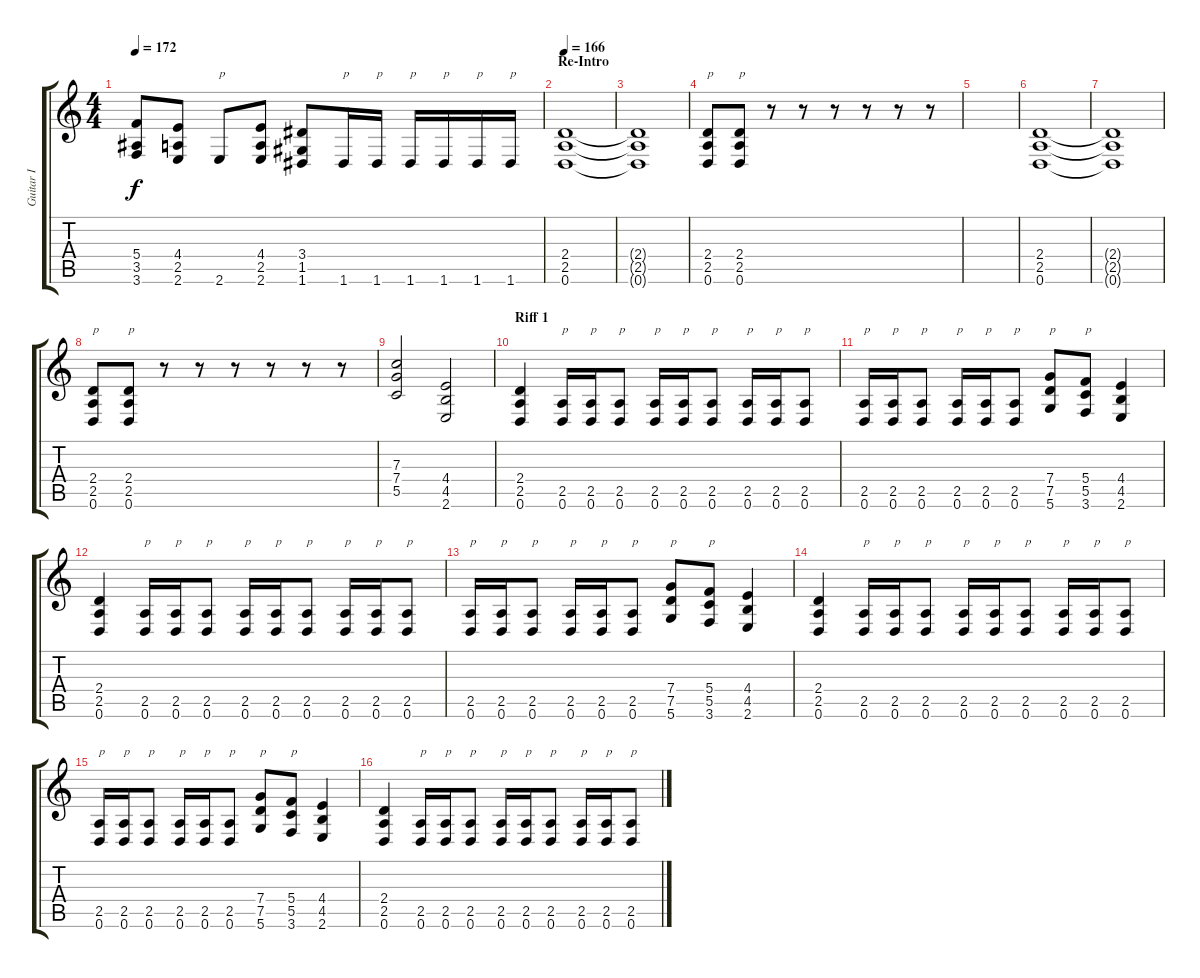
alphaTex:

\track ("Guitar I" "Guitar I") {instrument distortionguitar}
\staff {score tabs}
\tuning (D4 A3 F3 C3 G2 D2) {hide}
\ts (4 4)
\tempo 172
\clef g2
\ks c
(5.4 3.5 3.6).8{dy f} (4.4 2.5 2.6).8 2.6.8{txt "p"} (4.4 2.5 2.6).8 (3.4 1.5 1.6).8 1.6.16{txt "p"} 1.6.16{txt "p"} 1.6.16{txt "p"} 1.6.16{txt "p"} 1.6.16{txt "p"} 1.6.16{txt "p"} |
\section ("" "Re-Intro")
\tempo 166
(2.4 2.5 0.6).1 |
(2.4{t} 2.5{t} 0.6{t}).1 |
(2.4 2.5 0.6).8{txt "p"} (2.4 2.5 0.6).8{txt "p"} r.8 r.8 r.8 r.8 r.8 r.8 |
|
(2.4 2.5 0.6).1 |
(2.4{t} 2.5{t} 0.6{t}).1 |
(2.4 2.5 0.6).8{txt "p"} (2.4 2.5 0.6).8{txt "p"} r.8 r.8 r.8 r.8 r.8 r.8 |
(7.3 7.4 5.5).2 (4.4 4.5 2.6).2 |
\section ("" "Riff 1")
(2.4 2.5 0.6).4 (2.5 0.6).16{txt "p"} (2.5 0.6).16{txt "p"} (2.5 0.6).8{txt "p"} (2.5 0.6).16{txt "p"} (2.5 0.6).16{txt "p"} (2.5 0.6).8{txt "p"} (2.5 0.6).16{txt "p"} (2.5 0.6).16{txt "p"} (2.5 0.6).8{txt "p"} |
(2.5 0.6).16{txt "p"} (2.5 0.6).16{txt "p"} (2.5 0.6).8{txt "p"} (2.5 0.6).16{txt "p"} (2.5 0.6).16{txt "p"} (2.5 0.6).8{txt "p"} (7.4 7.5 5.6).8{txt "p"} (5.4 5.5 3.6).8{txt "p"} (4.4 4.5 2.6).4 |
(2.4 2.5 0.6).4 (2.5 0.6).16{txt "p"} (2.5 0.6).16{txt "p"} (2.5 0.6).8{txt "p"} (2.5 0.6).16{txt "p"} (2.5 0.6).16{txt "p"} (2.5 0.6).8{txt "p"} (2.5 0.6).16{txt "p"} (2.5 0.6).16{txt "p"} (2.5 0.6).8{txt "p"} |
(2.5 0.6).16{txt "p"} (2.5 0.6).16{txt "p"} (2.5 0.6).8{txt "p"} (2.5 0.6).16{txt "p"} (2.5 0.6).16{txt "p"} (2.5 0.6).8{txt "p"} (7.4 7.5 5.6).8{txt "p"} (5.4 5.5 3.6).8{txt "p"} (4.4 4.5 2.6).4 |
(2.4 2.5 0.6).4 (2.5 0.6).16{txt "p"} (2.5 0.6).16{txt "p"} (2.5 0.6).8{txt "p"} (2.5 0.6).16{txt "p"} (2.5 0.6).16{txt "p"} (2.5 0.6).8{txt "p"} (2.5 0.6).16{txt "p"} (2.5 0.6).16{txt "p"} (2.5 0.6).8{txt "p"} |
(2.5 0.6).16{txt "p"} (2.5 0.6).16{txt "p"} (2.5 0.6).8{txt "p"} (2.5 0.6).16{txt "p"} (2.5 0.6).16{txt "p"} (2.5 0.6).8{txt "p"} (7.4 7.5 5.6).8{txt "p"} (5.4 5.5 3.6).8{txt "p"} (4.4 4.5 2.6).4 |
(2.4 2.5 0.6).4 (2.5 0.6).16{txt "p"} (2.5 0.6).16{txt "p"} (2.5 0.6).8{txt "p"} (2.5 0.6).16{txt "p"} (2.5 0.6).16{txt "p"} (2.5 0.6).8{txt "p"} (2.5 0.6).16{txt "p"} (2.5 0.6).16{txt "p"} (2.5 0.6).8{txt "p"}
